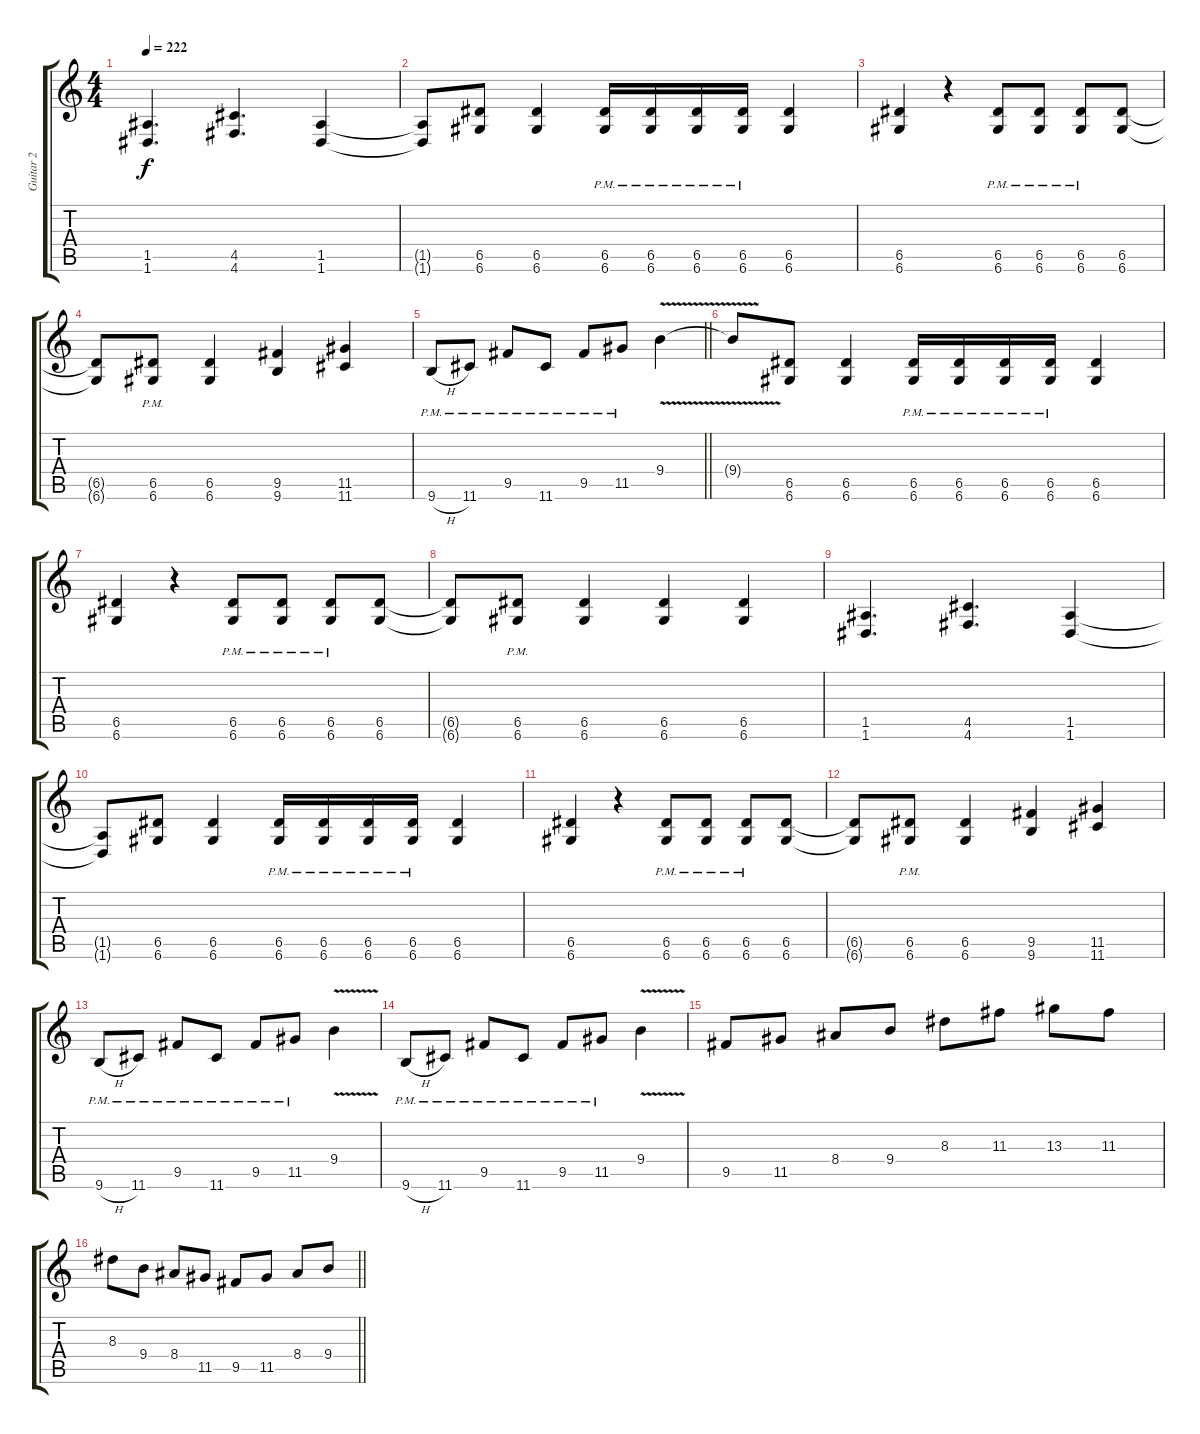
\track ("Guitar 2" "Guitar 2") {instrument distortionguitar}
\staff {score tabs}
\tuning (E4 B3 G3 D3 A2 D2) {hide}
\ts (4 4)
\tempo 222
\clef g2
\ks c
(1.5 1.6).4{d dy f} (4.5 4.6).4{d} (1.5 1.6).4 |
(1.5{t} 1.6{t}).8 (6.5 6.6).8 (6.5 6.6).4 (6.5{pm} 6.6{pm}).16 (6.5{pm} 6.6{pm}).16 (6.5{pm} 6.6{pm}).16 (6.5{pm} 6.6{pm}).16 (6.5 6.6).4 |
(6.5 6.6).4 r.4 (6.5{pm} 6.6{pm}).8 (6.5{pm} 6.6{pm}).8 (6.5{pm} 6.6{pm}).8 (6.5 6.6).8 |
(6.5{t} 6.6{t}).8 (6.5{pm} 6.6{pm}).8 (6.5 6.6).4 (9.5 9.6).4 (11.5 11.6).4 |
\barLineRight lightlight
9.6{h pm}.8 11.6{pm}.8 9.5{pm}.8 11.6{pm}.8 9.5{pm}.8 11.5{pm}.8 9.4{v}.4 |
9.4{t}.8 (6.5 6.6).8 (6.5 6.6).4 (6.5{pm} 6.6{pm}).16 (6.5{pm} 6.6{pm}).16 (6.5{pm} 6.6{pm}).16 (6.5{pm} 6.6{pm}).16 (6.5 6.6).4 |
(6.5 6.6).4 r.4 (6.5{pm} 6.6{pm}).8 (6.5{pm} 6.6{pm}).8 (6.5{pm} 6.6{pm}).8 (6.5 6.6).8 |
(6.5{t} 6.6{t}).8 (6.5{pm} 6.6{pm}).8 (6.5 6.6).4 (6.5 6.6).4 (6.5 6.6).4 |
(1.5 1.6).4{d} (4.5 4.6).4{d} (1.5 1.6).4 |
(1.5{t} 1.6{t}).8 (6.5 6.6).8 (6.5 6.6).4 (6.5{pm} 6.6{pm}).16 (6.5{pm} 6.6{pm}).16 (6.5{pm} 6.6{pm}).16 (6.5{pm} 6.6{pm}).16 (6.5 6.6).4 |
(6.5 6.6).4 r.4 (6.5{pm} 6.6{pm}).8 (6.5{pm} 6.6{pm}).8 (6.5{pm} 6.6{pm}).8 (6.5 6.6).8 |
(6.5{t} 6.6{t}).8 (6.5{pm} 6.6{pm}).8 (6.5 6.6).4 (9.5 9.6).4 (11.5 11.6).4 |
9.6{h pm}.8 11.6{pm}.8 9.5{pm}.8 11.6{pm}.8 9.5{pm}.8 11.5{pm}.8 9.4{v}.4 |
9.6{h pm}.8 11.6{pm}.8 9.5{pm}.8 11.6{pm}.8 9.5{pm}.8 11.5{pm}.8 9.4{v}.4 |
9.5.8 11.5.8 8.4.8 9.4.8 8.3.8 11.3.8 13.3.8 11.3.8 |
\barLineRight lightlight
8.3.8 9.4.8 8.4.8 11.5.8 9.5.8 11.5.8 8.4.8 9.4.8
